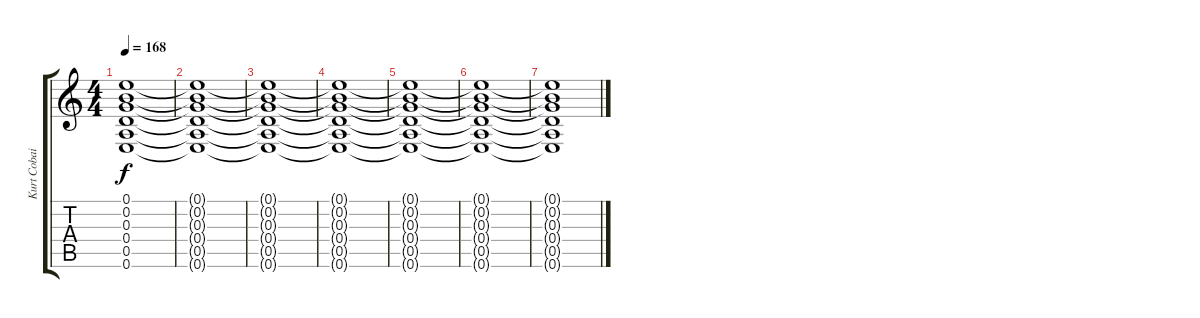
\track ("Kurt Cobain - Guitar" "Kurt Cobai") {instrument distortionguitar}
\staff {score tabs}
\tuning (E4 B3 G3 D3 A2 E2) {hide}
\ts (4 4)
\tempo 168
\clef g2
\ks c
(0.1{t} 0.2{t} 0.3{t} 0.4{t} 0.5{t} 0.6{t}).1{dy f} |
(0.1{t} 0.2{t} 0.3{t} 0.4{t} 0.5{t} 0.6{t}).1 |
(0.1{t} 0.2{t} 0.3{t} 0.4{t} 0.5{t} 0.6{t}).1 |
(0.1{t} 0.2{t} 0.3{t} 0.4{t} 0.5{t} 0.6{t}).1 |
(0.1{t} 0.2{t} 0.3{t} 0.4{t} 0.5{t} 0.6{t}).1 |
(0.1{t} 0.2{t} 0.3{t} 0.4{t} 0.5{t} 0.6{t}).1 |
(0.1{t} 0.2{t} 0.3{t} 0.4{t} 0.5{t} 0.6{t}).1
